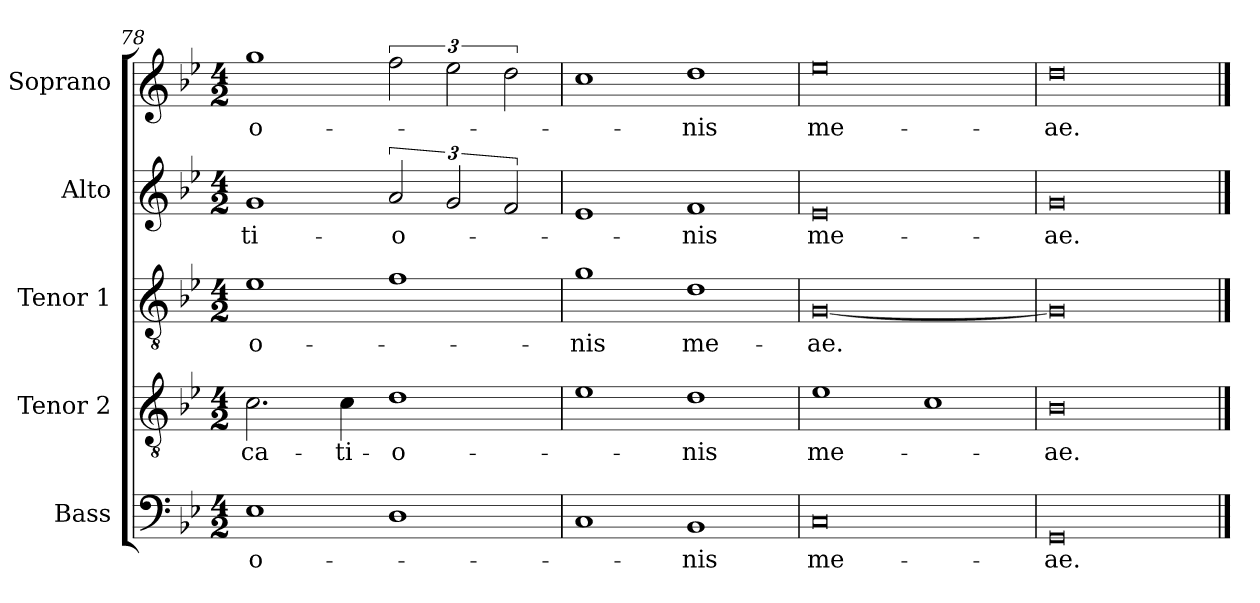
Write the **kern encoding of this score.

**kern	**text	**kern	**text	**kern	**text	**kern	**text	**kern	**text
*part5	*part5	*part4	*part4	*part3	*part3	*part2	*part2	*part1	*part1
*staff5	*staff5	*staff4	*staff4	*staff3	*staff3	*staff2	*staff2	*staff1	*staff1
*I"Bass	*	*I"Tenor 2	*	*I"Tenor 1	*	*I"Alto	*	*I"Soprano	*
*clefF4	*	*clefGv2	*	*clefGv2	*	*clefG2	*	*clefG2	*
*k[b-e-]	*	*k[b-e-]	*	*k[b-e-]	*	*k[b-e-]	*	*k[b-e-]	*
*B-:	*	*B-:	*	*B-:	*	*B-:	*	*B-:	*
*M4/2	*	*M4/2	*	*M4/2	*	*M4/2	*	*M4/2	*
=78	=78	=78	=78	=78	=78	=78	=78	=78	=78
!	!LO:LY:b	!	!LO:LY:b	!	!LO:LY:b	!	!LO:LY:b	!	!LO:LY:b
1E-	-o-	2.c\	-ca-	1e-	-o-	1g	-ti-	1gg	-o-
!	!	!	!LO:LY:b	!	!	!	!	!	!
.	.	4c\	-ti-	.	.	.	.	.	.
!	!	!	!LO:LY:b	!	!	!	!LO:LY:b	!	!
1D	.	1d	-o-	1f	.	3a/	-o-	3ff\	.
.	.	.	.	.	.	3g/	.	3ee-\	.
.	.	.	.	.	.	3f/	.	3dd\	.
=79	=79	=79	=79	=79	=79	=79	=79	=79	=79
!	!	!	!	!	!LO:LY:b	!	!	!	!
1C	.	1e-	.	1g	-nis	1e-	.	1cc	.
!	!LO:LY:b	!	!LO:LY:b	!	!LO:LY:b	!	!LO:LY:b	!	!LO:LY:b
1BB-	-nis	1d	-nis	1d	me-	1f	-nis	1dd	-nis
=80	=80	=80	=80	=80	=80	=80	=80	=80	=80
!	!LO:LY:b	!	!LO:LY:b	!	!LO:LY:b	!	!LO:LY:b	!	!LO:LY:b
0C	me-	1e-	me-	[0G	-ae.	0e-	me-	0ee-	me-
.	.	1c	.	.	.	.	.	.	.
=81	=81	=81	=81	=81	=81	=81	=81	=81	=81
!	!LO:LY:b	!	!LO:LY:b	!	!	!	!LO:LY:b	!	!LO:LY:b
0GG	-ae.	0B-	-ae.	0G]	.	0g	-ae.	0dd	-ae.
==	==	==	==	==	==	==	==	==	==
*-	*-	*-	*-	*-	*-	*-	*-	*-	*-
